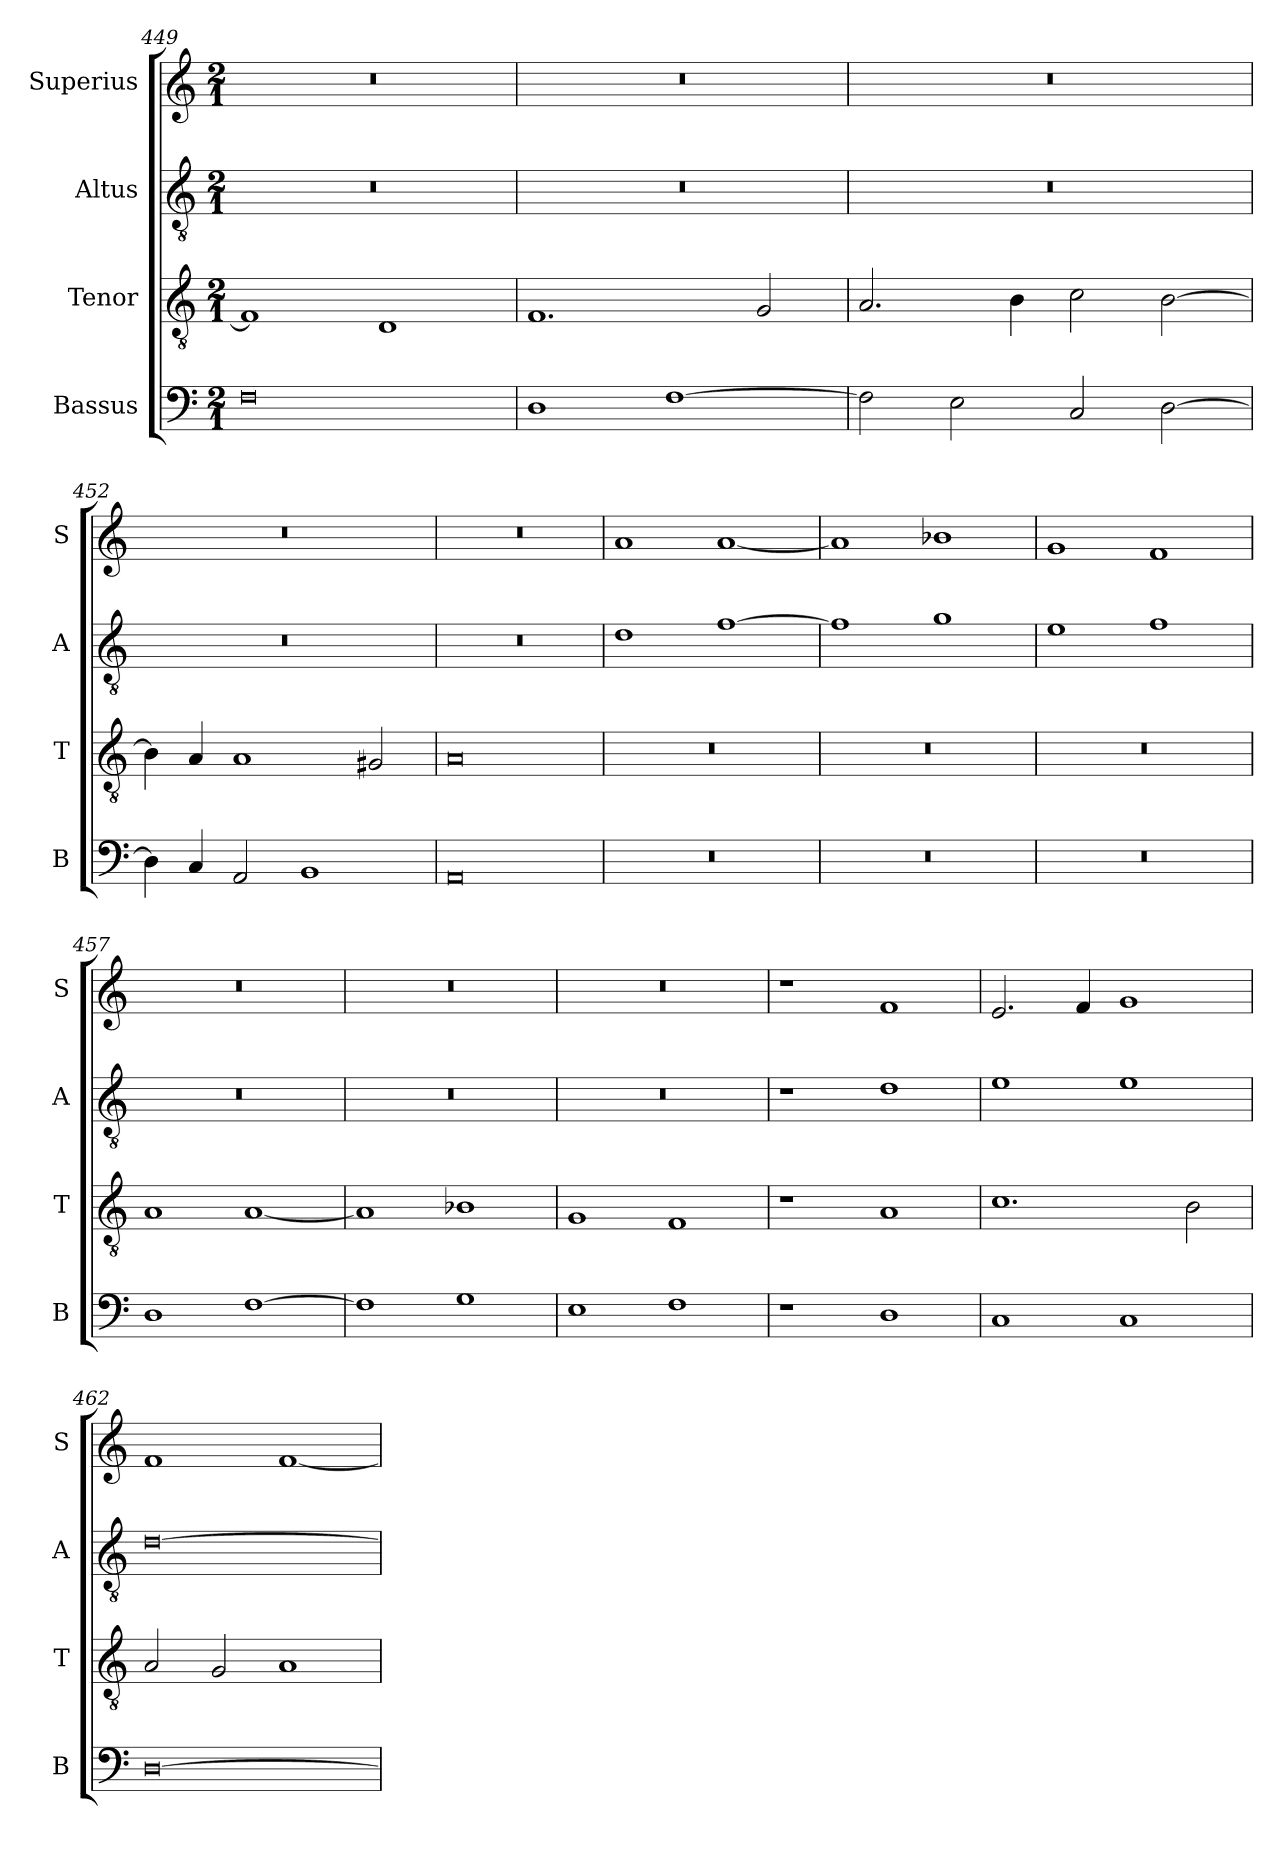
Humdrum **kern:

**kern	**kern	**kern	**kern
*part4	*part3	*part2	*part1
*staff4	*staff3	*staff2	*staff1
*I"Bassus	*I"Tenor	*I"Altus	*I"Superius
*I'B	*I'T	*I'A	*I'S
*clefF4	*clefGv2	*clefGv2	*clefG2
*k[]	*k[]	*k[]	*k[]
*M2/1	*M2/1	*M2/1	*M2/1
=449	=449	=449	=449
0F	1F]	0r	0r
.	1D	.	.
=450	=450	=450	=450
1D	1.F	0r	0r
[1F	.	.	.
.	2G/	.	.
=451	=451	=451	=451
2F\]	2.A/	0r	0r
2E\	.	.	.
.	4B\	.	.
2C/	2c\	.	.
[2D\	[2B\	.	.
=452	=452	=452	=452
4D\]	4B\]	0r	0r
4C/	4A/	.	.
2AA/	1A	.	.
1BB	.	.	.
.	2G#X/	.	.
=453	=453	=453	=453
0AA	0A	0r	0r
=454	=454	=454	=454
0r	0r	1d	1a
.	.	[1f	[1a
=455	=455	=455	=455
0r	0r	1f]	1a]
.	.	1g	1b-X
=456	=456	=456	=456
0r	0r	1e	1g
.	.	1f	1f
=457	=457	=457	=457
1D	1A	0r	0r
[1F	[1A	.	.
=458	=458	=458	=458
1F]	1A]	0r	0r
1G	1B-X	.	.
=459	=459	=459	=459
1E	1G	0r	0r
1F	1F	.	.
=460	=460	=460	=460
1r	1r	1r	1r
1D	1A	1d	1f
=461	=461	=461	=461
1C	1.c	1e	2.e/
.	.	.	4f/
1C	.	1e	1g
.	2B\	.	.
=462	=462	=462	=462
[0D	2A/	[0d	1f
.	2G/	.	.
.	1A	.	[1f
=	=	=	=
*-	*-	*-	*-
